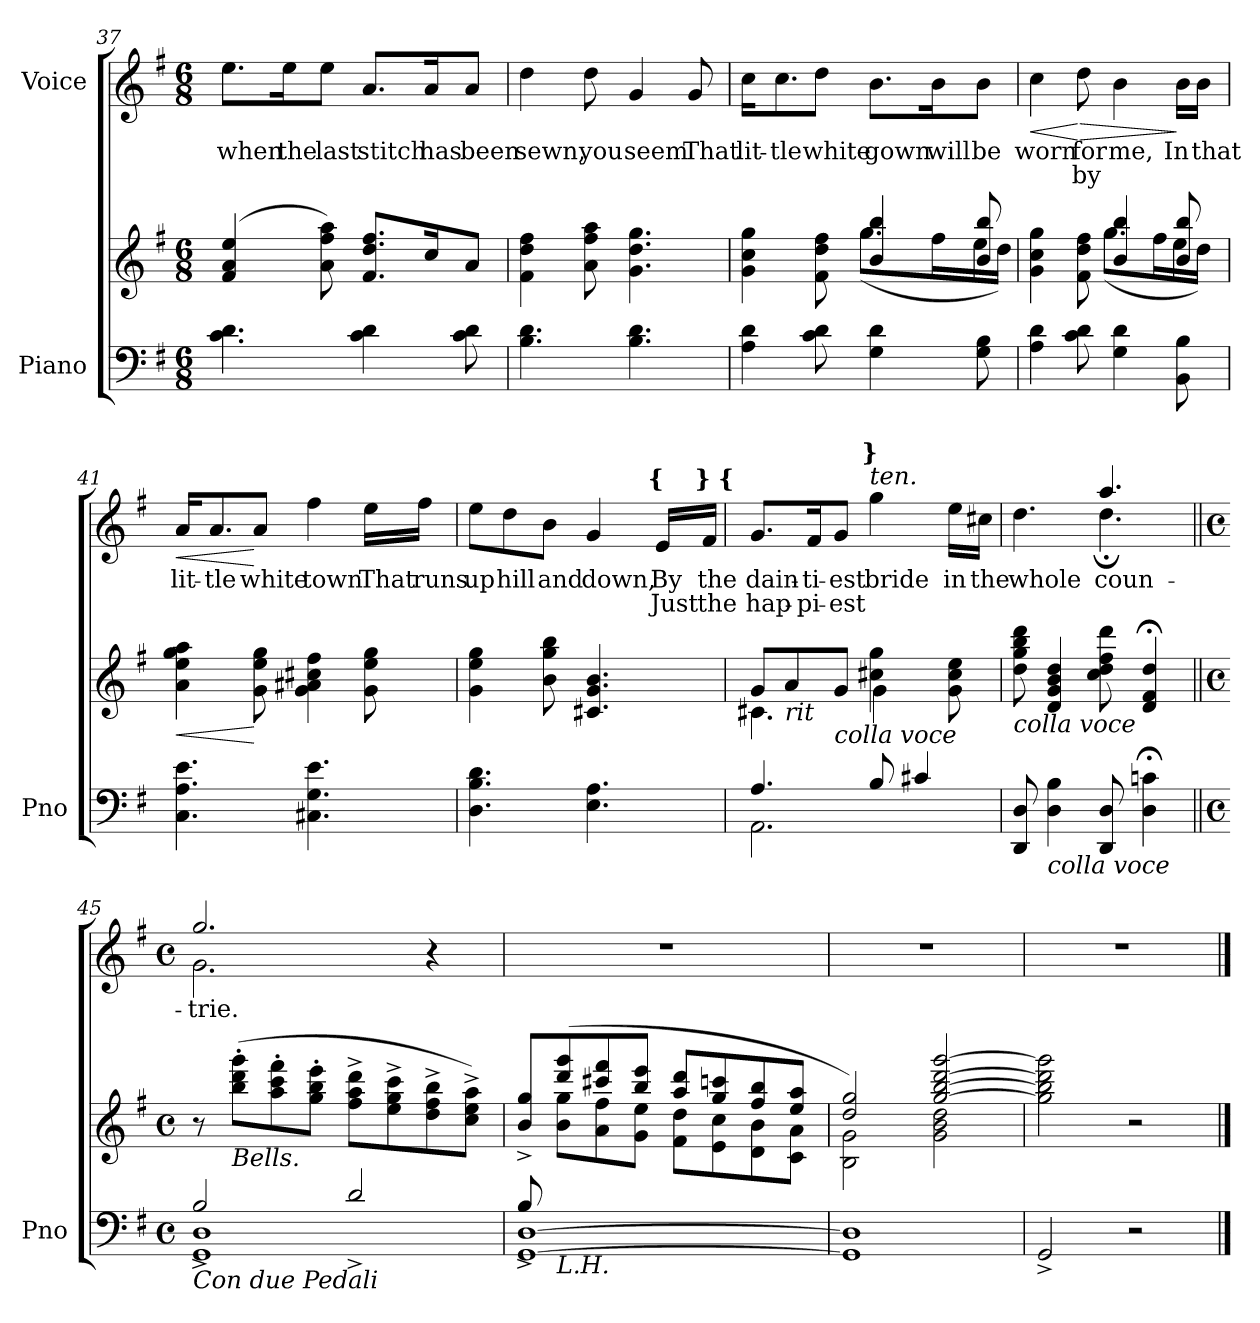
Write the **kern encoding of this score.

**kern	**kern	**dynam	**kern	**text	**text	**dynam
*part2	*part2	*part2	*part1	*part1	*part1	*part1
*staff3	*staff2	*staff2/3	*staff1	*staff1	*staff1	*staff1
*I"Piano	*	*	*I"Voice	*	*	*
*I'Pno	*	*	*	*	*	*
*clefF4	*clefG2	*	*clefG2	*	*	*
*k[f#]	*k[f#]	*	*k[f#]	*	*	*
*M6/8	*M6/8	*	*M6/8	*	*	*
=37	=37	=37	=37	=37	=37	=37
!	!	!	!	!LO:LY:b	!	!
4.c\ 4.d\	(4f#/ 4a/ 4ee/	.	8.ee\L	when	.	.
!	!	!	!	!LO:LY:b	!	!
.	.	.	16ee\K	the	.	.
!	!	!	!	!LO:LY:b	!	!
.	8a\ 8ff#\ 8aa\)	.	8ee\J	last	.	.
!	!	!	!	!LO:LY:b	!	!
4c\ 4d\	8.f#/ 8.dd/ 8.ff#/L	.	8.a/L	stitch	.	.
!	!	!	!	!LO:LY:b	!	!
.	16cc/K	.	16a/K	has	.	.
!	!	!	!	!LO:LY:b	!	!
8c\ 8d\	8a/J	.	8a/J	been	.	.
=38	=38	=38	=38	=38	=38	=38
!	!	!	!	!LO:LY:b	!	!
4.B\ 4.d\	4f#\ 4dd\ 4ff#\	.	4dd\	sewn,	.	.
!	!	!	!	!LO:LY:b	!	!
.	8a\ 8ff#\ 8aa\	.	8dd\	you	.	.
!	!	!	!	!LO:LY:b	!	!
4.B\ 4.d\	4.g\ 4.dd\ 4.gg\	.	4g/	seem	.	.
!	!	!	!	!LO:LY:b	!	!
.	.	.	8g/	That	.	.
!!LO:PB:g=z
=39	=39	=39	=39	=39	=39	=39
*	*^	*	*	*	*	*
!	!	!	!	!	!LO:LY:b	!	!
4A\ 4d\	4g\ 4cc\ 4gg\	4.ryy	.	16cc\KL	lit-	.	.
!	!	!	!	!	!LO:LY:b	!	!
.	.	.	.	8.cc\	-tle	.	.
!	!	!	!	!	!LO:LY:b	!	!
8c\ 8d\	8f#\ 8dd\ 8ff#\	.	.	8dd\J	white	.	.
!	!	!	!	!	!LO:LY:b	!	!
4G\ 4d\	4b/ 4bb/	(8.gg\L	.	8.b\L	gown	.	.
!	!	!	!	!	!LO:LY:b	!	!
.	.	16ff#\L	.	16b\K	will	.	.
!	!	!	!	!	!LO:LY:b	!	!
8G\ 8B\	8b/ 8bb/	16ee\	.	8b\J	be	.	.
.	.	16dd\JJ)	.	.	.	.	.
=40	=40	=40	=40	=40	=40	=40	=40
!	!	!	!	!	!LO:LY:b	!	!LO:HP:b
4A\ 4d\	4g\ 4cc\ 4gg\	4.ryy	.	4cc\	worn	.	<
!	!	!	!	!	!LO:LY:b	!LO:LY:b	!LO:HP:n=1:b
8c\ 8d\	8f#\ 8dd\ 8ff#\	.	.	8dd\	for	by	[ >
!	!	!	!	!	!LO:LY:b	!	!
4G\ 4d\	4b/ 4bb/	(8.gg\L	.	4b\	me,	.	.
.	.	16ff#\L	.	.	.	.	.
!	!	!	!	!	!LO:LY:b	!	!
8BB\ 8B\	8b/ 8bb/	16ee\	.	16b\LL	In	.	]
!	!	!	!	!	!LO:LY:b	!	!
.	.	16dd\JJ)	.	16b\JJ	that	.	.
!!LO:LB:g=z
=41	=41	=41	=41	=41	=41	=41	=41
!	!	!	!LO:HP:b	!	!LO:LY:b	!	!LO:HP:b
*	*v	*v	*	*	*	*	*
4.C\ 4.A\ 4.e\	4a\ 4ee\ 4gg\ 4aa\	<	16a/KL	lit-	.	<
!	!	!	!	!LO:LY:b	!	!
.	.	.	8.a/	-tle	.	.
!	!	!	!	!LO:LY:b	!	!
.	8g\ 8ee\ 8gg\	[	8a/J	white	.	[
!	!	!	!	!LO:LY:b	!	!
4.C#X\ 4.G\ 4.e\	4g\ 4a#X\ 4cc#X\ 4ff#\	.	4ff#\	town	.	.
!	!	!	!	!LO:LY:b	!	!
.	8g\ 8ee\ 8gg\	.	16ee\LL	That	.	.
!	!	!	!	!LO:LY:b	!	!
.	.	.	16ff#\JJ	runs	.	.
!!LO:REH:place=s1:b:cj:enc=none:fs=26:t=}:qo=2.75
!!LO:REH:place=s1:b:cj:enc=none:fs=26:t={:qo=2.5
=42	=42	=42	=42	=42	=42	=42
!	!	!	!	!LO:LY:b	!	!
4.D\ 4.B\ 4.d\	4g\ 4ee\ 4gg\	.	8ee\L	up	.	.
!	!	!	!	!LO:LY:b	!	!
.	.	.	8dd\	hill	.	.
!	!	!	!	!LO:LY:b	!	!
.	8b\ 8gg\ 8bb\	.	8b\J	and	.	.
!	!	!	!	!LO:LY:b	!	!
4.E\ 4.A\	4.c#X/ 4.g/ 4.b/	.	4g/	down,	.	.
!	!	!	!	!LO:LY:b	!LO:LY:b	!
.	.	.	16e/LL	By	Just	.
!	!	!	!	!LO:LY:b	!LO:LY:b	!
.	.	.	16f#/JJ	the	the	.
!!LO:LB:g=z
!!LO:REH:place=s1:b:cj:enc=none:fs=30:t=}:qo=1.5
!!LO:REH:place=s1:b:cj:enc=none:fs=30:t={
=43	=43	=43	=43	=43	=43	=43
*^	*^	*	*	*	*	*
!	!	!	!	!	!	!LO:LY:b	!LO:LY:b	!
4.A/	2.AA\	8g/L	4.c#X\	.	8.g/L	dain-	hap-	.
!	!	!LO:TX:b:i:t=rit	!	!	!	!	!	!
.	.	8a/	.	.	.	.	.	.
!	!	!	!	!	!	!LO:LY:b	!LO:LY:b	!
.	.	.	.	.	16f#/K	-ti-	-pi-	.
!	!	!LO:TX:b:i:t=colla voce	!	!	!	!	!	!
!	!	!	!	!	!	!LO:LY:b	!LO:LY:b	!
.	.	8g/J	.	.	8g/J	-est	-est	.
!	!	!	!	!	!LO:TX:a:i:t=ten.	!	!	!
!	!	!	!	!	!	!LO:LY:b	!	!
8B/	.	4cc#X\ 4gg\	4g\	.	4gg\	bride	.	.
4c#X/	.	.	.	.	.	.	.	.
!	!	!	!	!	!	!LO:LY:b	!	!
.	.	8g\ 8cc#\ 8ee\	8ryy	.	16ee\LL	in	.	.
!	!	!	!	!	!	!LO:LY:b	!	!
.	.	.	.	.	16cc#X\JJ	the	.	.
*v	*v	*	*	*	*	*	*	*
*	*v	*v	*	*	*	*	*
=44	=44	=44	=44	=44	=44	=44
!	!LO:TX:b:i:t=colla voce	!	!	!	!	!
!	!	!	!	!LO:LY:b	!	!
*	*	*	*^	*	*	*
8DD/ 8D/	8dd\ 8gg\ 8bb\ 8ddd\	.	4.dd\	4.ryy	whole	.	.
!LO:TX:b:i:t=colla voce	!	!	!	!	!	!	!
4D\ 4B\	4d/ 4g/ 4b/ 4dd/	.	.	.	.	.	.
!	!	!	!	!	!LO:LY:b	!	!
8DD/ 8D/	8cc\ 8dd\ 8ff#\ 8ddd\	.	4.dd\	4.aa;</	coun-	.	.
4D\;< 4cn\;<	4d/;< 4f#/;< 4dd/;<	.	.	.	.	.	.
=45||	=45||	=45||	=45||	=45||	=45||	=45||	=45||
*M4/4	*M4/4	*	*M4/4	*	*	*	*
*met(c)	*met(c)	*	*met(c)	*	*	*	*
*^	*	*	*	*	*	*	*
!LO:TX:b:i:t=Con due Pedali	!	!	!	!	!	!	!	!
!	!	!	!	!	!	!LO:LY:b	!	!
1GG 1D	2B^/	8r	.	2.g\	2.gg/	-trie.	.	.
!	!	!LO:TX:b:i:t=Bells.	!	!	!	!	!	!
.	.	(8bb\' 8ddd\' 8ggg\'L	.	.	.	.	.	.
.	.	8aa\' 8ccc\' 8fff#\'	.	.	.	.	.	.
.	.	8gg\' 8bb\' 8eee\'J	.	.	.	.	.	.
.	2d^/	8ff#\^ 8aa\^ 8ddd\^L	.	.	.	.	.	.
.	.	8ee\^ 8gg\^ 8ccc\^	.	.	.	.	.	.
.	.	8dd\^ 8ff#\^ 8bb\^	.	4r	4ryy	.	.	.
.	.	8cc\^ 8ee\^ 8aa\^J)	.	.	.	.	.	.
*	*	*	*	*v	*v	*	*	*
!!LO:LB:g=z
=46	=46	=46	=46	=46	=46	=46	=46
*	*	*^	*	*	*	*	*
[<1GG [1D	8B^/	8b/^> 8gg/^>L	8ryy	.	1r	.	.	.
!	!LO:TX:b:i:t=L.H.	!	!	!	!	!	!	!
.	2..ryy	(>8ddd/ 8ggg/	8b\ 8gg\L	.	.	.	.	.
.	.	8ccc#X/ 8fff#/	8a\ 8ff#\	.	.	.	.	.
.	.	8bb/ 8eee/J	8g\ 8ee\J	.	.	.	.	.
.	.	8aa/ 8ddd/L	8f#\ 8dd\L	.	.	.	.	.
.	.	8gg/ 8cccn/	8e\ 8cc\	.	.	.	.	.
.	.	8ff#/ 8bb/	8d\ 8b\	.	.	.	.	.
.	.	8ee/ 8aa/J	8c\ 8a\J	.	.	.	.	.
*v	*v	*	*	*	*	*	*	*
=47	=47	=47	=47	=47	=47	=47	=47
1GG] 1D]	2dd/ 2gg/)	2B\ 2g\	.	1r	.	.	.
.	[2gg/ [2bb/ [2ddd/ [2ggg/	2g\ 2b\ 2dd\	.	.	.	.	.
*	*v	*v	*	*	*	*	*
=48	=48	=48	=48	=48	=48	=48
2GG^/	2gg\] 2bb\] 2ddd\] 2ggg\]	.	1r	.	.	.
2r	2r	.	.	.	.	.
==	==	==	==	==	==	==
*-	*-	*-	*-	*-	*-	*-
